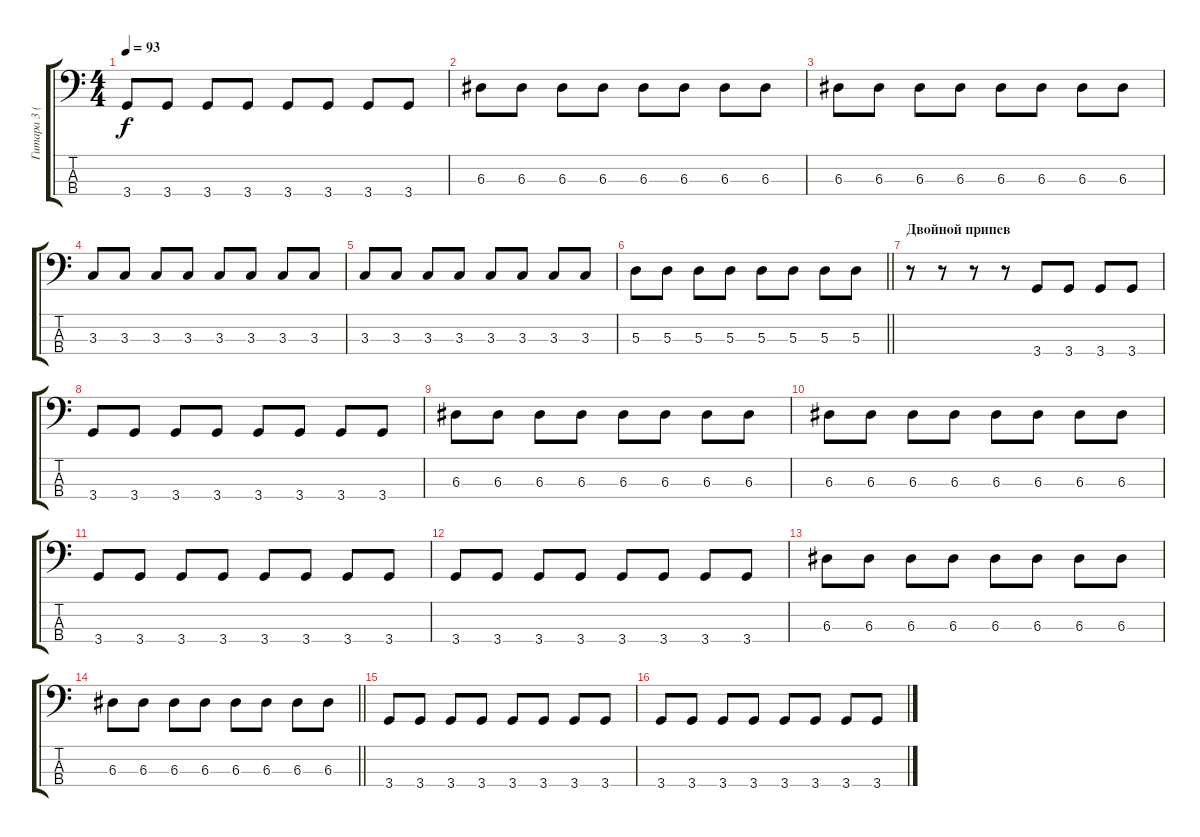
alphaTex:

\track ("Гитара 3 (бас)" "Гитара 3 (") {instrument electricbassfinger}
\staff {score tabs}
\tuning (G2 D2 A1 E1) {hide}
\ts (4 4)
\tempo 93
\clef f4
\ks c
3.4.8{dy f} 3.4.8 3.4.8 3.4.8 3.4.8 3.4.8 3.4.8 3.4.8 |
6.3.8 6.3.8 6.3.8 6.3.8 6.3.8 6.3.8 6.3.8 6.3.8 |
6.3.8 6.3.8 6.3.8 6.3.8 6.3.8 6.3.8 6.3.8 6.3.8 |
3.3.8 3.3.8 3.3.8 3.3.8 3.3.8 3.3.8 3.3.8 3.3.8 |
3.3.8 3.3.8 3.3.8 3.3.8 3.3.8 3.3.8 3.3.8 3.3.8 |
\barLineRight lightlight
5.3.8 5.3.8 5.3.8 5.3.8 5.3.8 5.3.8 5.3.8 5.3.8 |
\section ("" "Двойной припев")
r.8 r.8 r.8 r.8 3.4.8 3.4.8 3.4.8 3.4.8 |
3.4.8 3.4.8 3.4.8 3.4.8 3.4.8 3.4.8 3.4.8 3.4.8 |
6.3.8 6.3.8 6.3.8 6.3.8 6.3.8 6.3.8 6.3.8 6.3.8 |
6.3.8 6.3.8 6.3.8 6.3.8 6.3.8 6.3.8 6.3.8 6.3.8 |
3.4.8 3.4.8 3.4.8 3.4.8 3.4.8 3.4.8 3.4.8 3.4.8 |
3.4.8 3.4.8 3.4.8 3.4.8 3.4.8 3.4.8 3.4.8 3.4.8 |
6.3.8 6.3.8 6.3.8 6.3.8 6.3.8 6.3.8 6.3.8 6.3.8 |
\barLineRight lightlight
6.3.8 6.3.8 6.3.8 6.3.8 6.3.8 6.3.8 6.3.8 6.3.8 |
3.4.8 3.4.8 3.4.8 3.4.8 3.4.8 3.4.8 3.4.8 3.4.8 |
3.4.8 3.4.8 3.4.8 3.4.8 3.4.8 3.4.8 3.4.8 3.4.8
